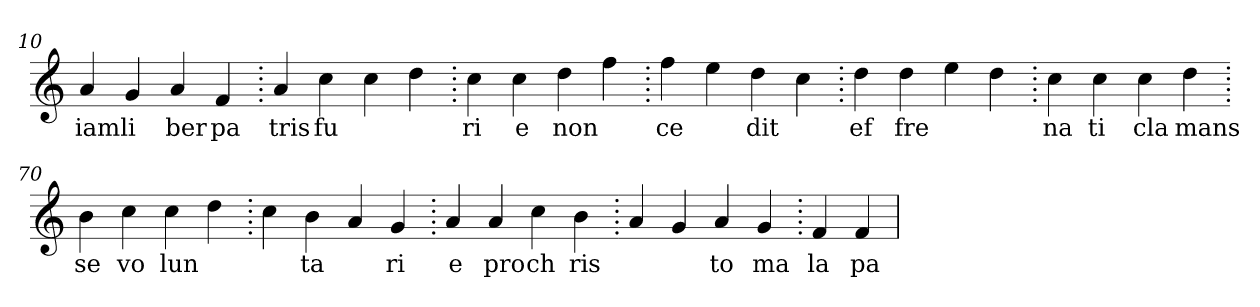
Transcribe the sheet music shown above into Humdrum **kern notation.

**kern	**text
*part1	*part1
*staff1	*staff1
*clefG2	*
=10.	=10.
4a	iam
4g	li
4a	ber
4f	pa
=20.	=20.
4a	tris
4cc	fu
4cc	.
4dd	.
=30.	=30.
4cc	ri
4cc	e
4dd	non
4ff	.
=40.	=40.
4ff	ce
4ee	.
4dd	dit
4cc	.
=50.	=50.
4dd	ef
4dd	fre
4ee	.
4dd	.
=60.	=60.
4cc	na
4cc	ti
4cc	cla
4dd	mans
=70.	=70.
4b	se
4cc	vo
4cc	lun
4dd	.
=80.	=80.
4cc	.
4b	ta
4a	.
4g	ri
=90.	=90.
4a	e
4a	pro
4cc	ch
4b	ris
=100.	=100.
4a	.
4g	.
4a	to
4g	ma
=110.	=110.
4f	la
4f	pa
=	=
*-	*-
